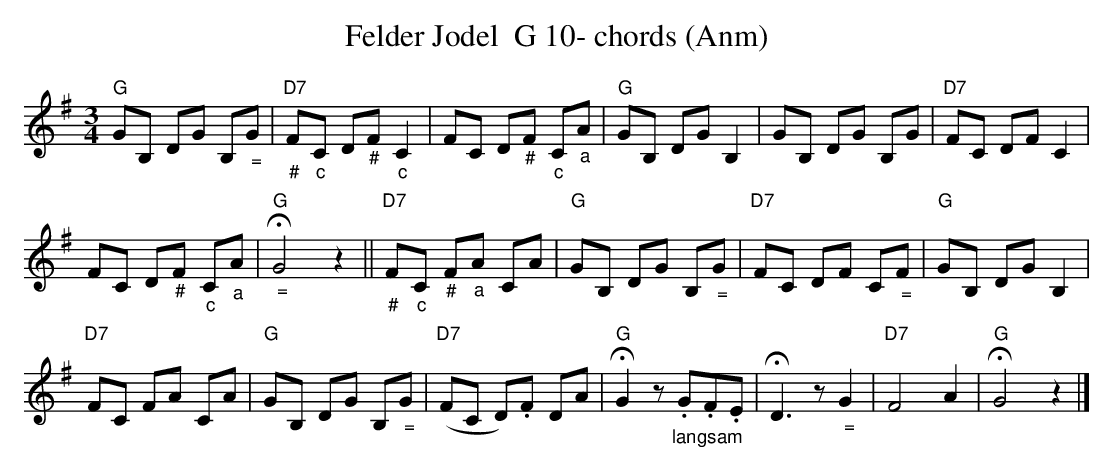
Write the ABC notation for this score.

X:1
T:Felder Jodel  G 10- chords (Anm)
M:3/4
L:1/8
K:Gmaj%%MIDI gchordon
"G"GB, DG B,"_ ="G | "D7""_#"F"_c"C D"_#"F"_c"C2 | FC D"_#"F "_c"C"_a"A | "G"GB, DGB,2 | GB, DG B,G | "D7"FC DFC2 |
FC D"_#"F "_c"C"_a"A | "G"!fermata!"_ ="G4 z2 || "D7""_#"F"_c"C "_#"F"_a"A CA | "G"GB, DG B,"_ ="G | "D7"FC DF C"_ ="F | "G"GB, DGB,2 |
"D7"FC FA CA | "G"GB, DG B,"_ ="G | "D7"(FC D).F DA | "G"!fermata!G2 z"_langsam".G.F.E | !fermata!D3z"_ ="G2 | "D7"F4A2 | "G"!fermata!G4z2 |]
